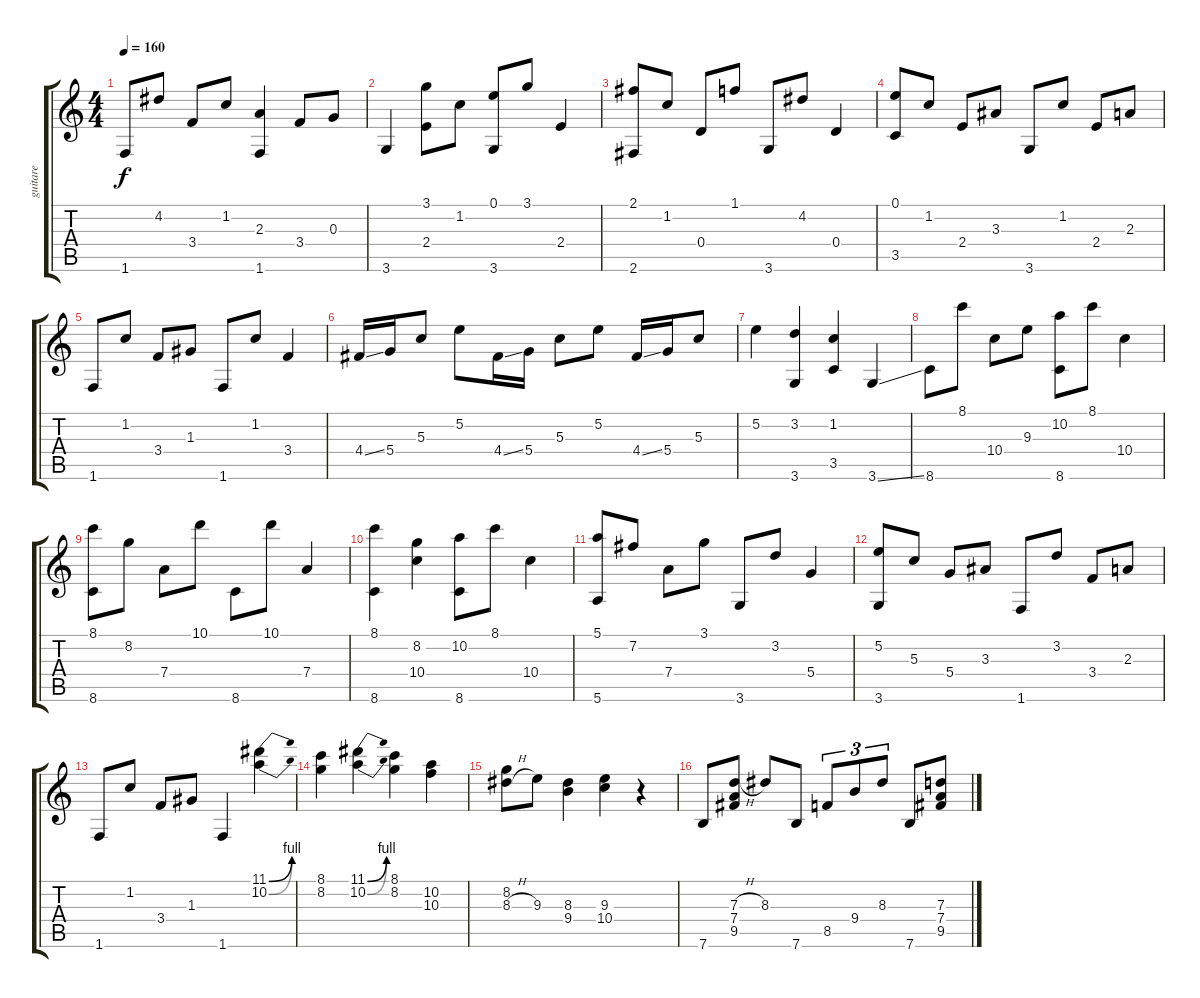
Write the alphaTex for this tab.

\track ("guitare" "guitare") {instrument acousticguitarnylon}
\staff {score tabs}
\tuning (E4 B3 G3 D3 A2 E2) {hide}
\ts (4 4)
\tempo 160
\clef g2
\ks c
1.6.8{dy f} 4.2.8 3.4.8 1.2.8 (2.3 1.6).4 3.4.8 0.3.8 |
3.6.4 (3.1 2.4).8 1.2.8 (0.1 3.6).8 3.1.8 2.4.4 |
(2.1 2.6).8 1.2.8 0.4.8 1.1.8 3.6.8 4.2.8 0.4.4 |
(0.1 3.5).8 1.2.8 2.4.8 3.3.8 3.6.8 1.2.8 2.4.8 2.3.8 |
1.6.8 1.2.8 3.4.8 1.3.8 1.6.8 1.2.8 3.4.4 |
4.4{ss}.16 5.4.16 5.3.8 5.2.8 4.4{ss}.16 5.4.16 5.3.8 5.2.8 4.4{ss}.16 5.4.16 5.3.8 |
5.2.4 (3.2 3.6).4 (1.2 3.5).4 3.6{ss}.4 |
8.6.8 8.1.8 10.4.8 9.3.8 (10.2 8.6).8 8.1.8 10.4.4 |
(8.1 8.6).8 8.2.8 7.4.8 10.1.8 8.6.8 10.1.8 7.4.4 |
(8.1 8.6).4 (8.2 10.4).4 (10.2 8.6).8 8.1.8 10.4.4 |
(5.1 5.6).8 7.2.8 7.4.8 3.1.8 3.6.8 3.2.8 5.4.4 |
(5.2 3.6).8 5.3.8 5.4.8 3.3.8 1.6.8 3.2.8 3.4.8 2.3.8 |
1.6.8 1.2.8 3.4.8 1.3.8 1.6.4 (11.1{be (bend 0 0 60 4)} 10.2{be (bend 0 0 60 4)}).4 |
(8.1 8.2).4 (11.1{be (bend 0 0 60 4)} 10.2{be (bend 0 0 60 4)}).4 (8.1 8.2).4 (10.2 10.3).4 |
(8.2 8.3{h}).8 9.3.8 (8.3 9.4).4 (9.3 10.4).4 r.4 |
7.6.8 (7.3{h} 7.4 9.5).8 8.3.8 7.6.8 8.5.8{tu (3 2)} 9.4.8{tu (3 2)} 8.3.8{tu (3 2)} 7.6.8 (7.3{h} 7.4 9.5).8
